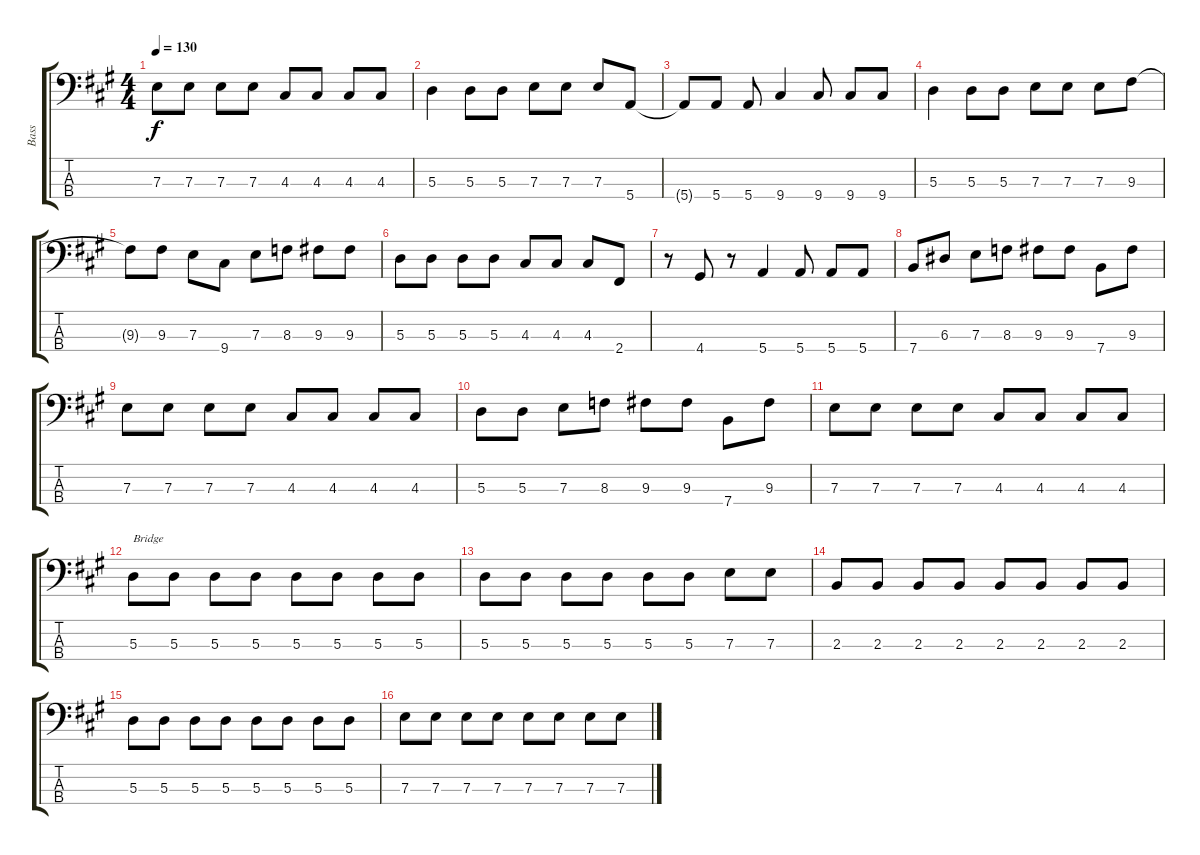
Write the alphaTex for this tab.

\track ("Bass" "Bass") {instrument electricbassfinger}
\staff {score tabs}
\tuning (G2 D2 A1 E1) {hide}
\ts (4 4)
\tempo 130
\clef f4
\ks a
7.3.8{dy f} 7.3.8 7.3.8 7.3.8 4.3.8 4.3.8 4.3.8 4.3.8 |
5.3.4 5.3.8 5.3.8 7.3.8 7.3.8 7.3.8 5.4.8 |
5.4{t}.8 5.4.8 5.4.8 9.4.4 9.4.8 9.4.8 9.4.8 |
5.3.4 5.3.8 5.3.8 7.3.8 7.3.8 7.3.8 9.3.8 |
9.3{t}.8 9.3.8 7.3.8 9.4.8 7.3.8 8.3.8 9.3.8 9.3.8 |
5.3.8 5.3.8 5.3.8 5.3.8 4.3.8 4.3.8 4.3.8 2.4.8 |
r.8 4.4.8 r.8 5.4.4 5.4.8 5.4.8 5.4.8 |
7.4.8 6.3.8 7.3.8 8.3.8 9.3.8 9.3.8 7.4.8 9.3.8 |
7.3.8 7.3.8 7.3.8 7.3.8 4.3.8 4.3.8 4.3.8 4.3.8 |
5.3.8 5.3.8 7.3.8 8.3.8 9.3.8 9.3.8 7.4.8 9.3.8 |
7.3.8 7.3.8 7.3.8 7.3.8 4.3.8 4.3.8 4.3.8 4.3.8 |
5.3.8{txt "Bridge"} 5.3.8 5.3.8 5.3.8 5.3.8 5.3.8 5.3.8 5.3.8 |
5.3.8 5.3.8 5.3.8 5.3.8 5.3.8 5.3.8 7.3.8 7.3.8 |
2.3.8 2.3.8 2.3.8 2.3.8 2.3.8 2.3.8 2.3.8 2.3.8 |
5.3.8 5.3.8 5.3.8 5.3.8 5.3.8 5.3.8 5.3.8 5.3.8 |
7.3.8 7.3.8 7.3.8 7.3.8 7.3.8 7.3.8 7.3.8 7.3.8
